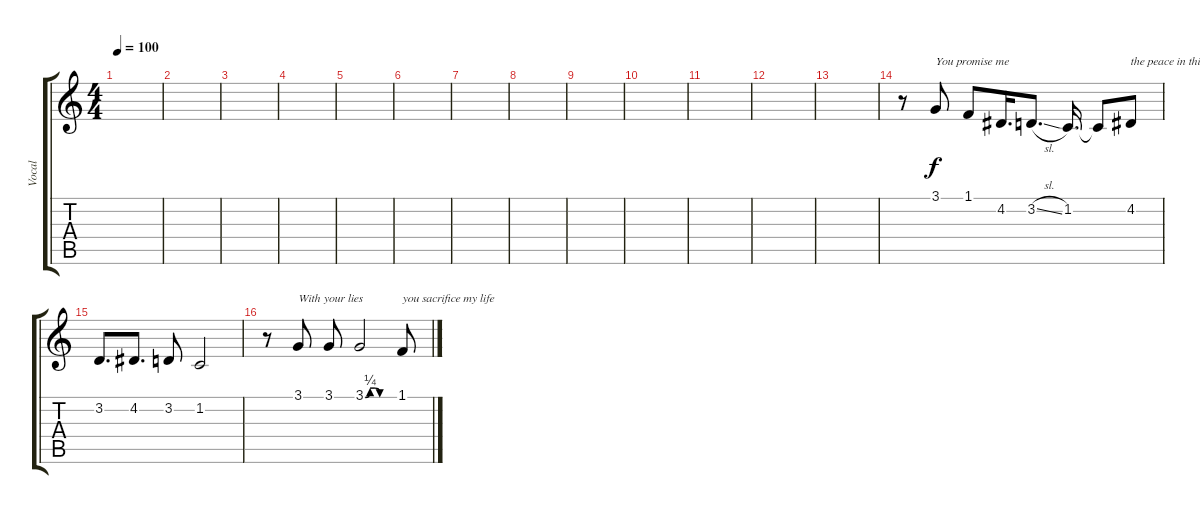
\track ("Vocal" "Vocal") {instrument tenorsax}
\staff {score tabs}
\tuning (E4 B3 G3 D3 A2 E2) {hide}
\ts (4 4)
\tempo 100
\clef g2
\ks c
|
|
|
|
|
|
|
|
|
|
|
|
|
r.8 3.1.8{txt "You promise me"} 1.1.8 4.2.16{d} 3.2{sl}.8{d} 1.2.16{d} 1.2{t}.8 4.2.8{txt "the peace in this world"} |
3.2.8{d} 4.2.8{d} 3.2.8 1.2.2 |
r.8 3.1.8{txt "With your lies"} 3.1.8 3.1{be (custom 0 0 10 1 20 1 30 0 60 0)}.2 1.1.8{txt "you sacrifice my life"}
